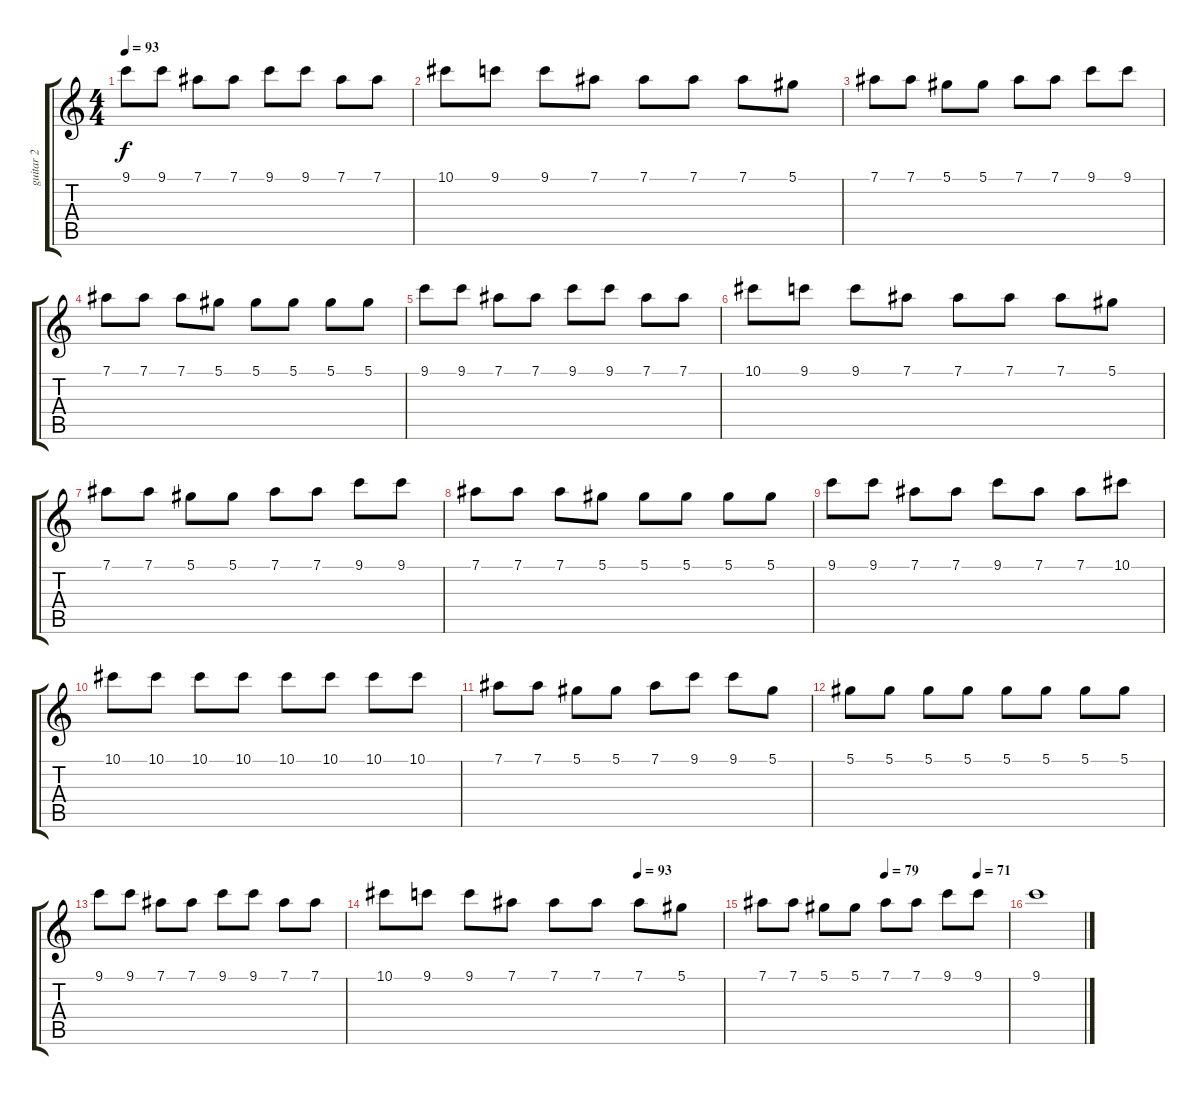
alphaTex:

\track ("guitar 2" "guitar 2") {instrument distortionguitar}
\staff {score tabs}
\tuning (Eb4 Bb3 Gb3 Db3 Ab2 Eb2) {hide}
\ts (4 4)
\tempo 93
\tempo 110
\tempo 93
\clef g2
\ks c
9.1.8{dy f instrument electricguitarclean} 9.1.8 7.1.8 7.1.8 9.1.8 9.1.8 7.1.8 7.1.8 |
10.1.8 9.1.8 9.1.8 7.1.8 7.1.8 7.1.8 7.1.8 5.1.8 |
7.1.8 7.1.8 5.1.8 5.1.8 7.1.8 7.1.8 9.1.8 9.1.8 |
7.1.8 7.1.8 7.1.8 5.1.8 5.1.8 5.1.8 5.1.8 5.1.8 |
9.1.8 9.1.8 7.1.8 7.1.8 9.1.8 9.1.8 7.1.8 7.1.8 |
10.1.8 9.1.8 9.1.8 7.1.8 7.1.8 7.1.8 7.1.8 5.1.8 |
7.1.8 7.1.8 5.1.8 5.1.8 7.1.8 7.1.8 9.1.8 9.1.8 |
7.1.8 7.1.8 7.1.8 5.1.8 5.1.8 5.1.8 5.1.8 5.1.8 |
9.1.8 9.1.8 7.1.8 7.1.8 9.1.8 7.1.8 7.1.8 10.1.8 |
10.1.8 10.1.8 10.1.8 10.1.8 10.1.8 10.1.8 10.1.8 10.1.8 |
7.1.8 7.1.8 5.1.8 5.1.8 7.1.8 9.1.8 9.1.8 5.1.8 |
5.1.8 5.1.8 5.1.8 5.1.8 5.1.8 5.1.8 5.1.8 5.1.8 |
9.1.8 9.1.8 7.1.8 7.1.8 9.1.8 9.1.8 7.1.8 7.1.8 |
\tempo (93 0.75)
10.1.8 9.1.8 9.1.8 7.1.8 7.1.8 7.1.8 7.1.8 5.1.8 |
\tempo (79 0.5)
\tempo (71 0.875)
7.1.8 7.1.8 5.1.8 5.1.8 7.1.8 7.1.8 9.1.8 9.1.8 |
9.1.1
